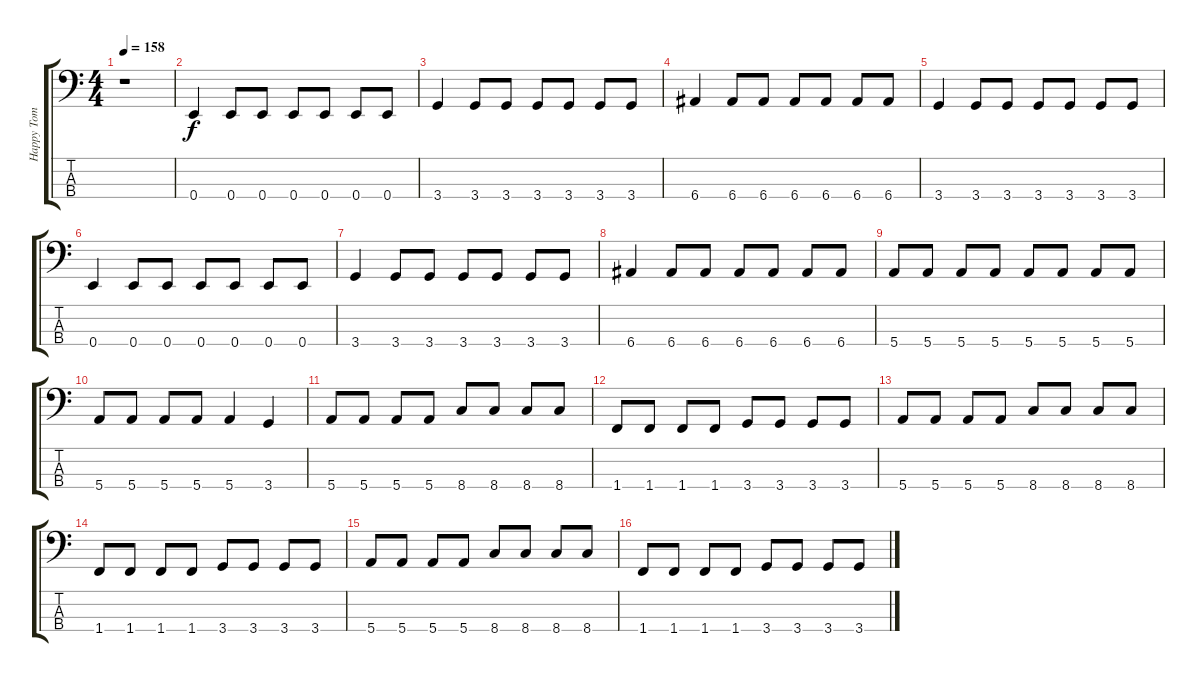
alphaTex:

\track ("Happy Tom" "Happy Tom") {instrument electricbasspick}
\staff {score tabs}
\tuning (G2 D2 A1 E1) {hide}
\ts (4 4)
\tempo 158
\clef f4
\ks c
r.1{dy f instrument electricbasspick} |
0.4.4 0.4.8 0.4.8 0.4.8 0.4.8 0.4.8 0.4.8 |
3.4.4 3.4.8 3.4.8 3.4.8 3.4.8 3.4.8 3.4.8 |
6.4.4 6.4.8 6.4.8 6.4.8 6.4.8 6.4.8 6.4.8 |
3.4.4 3.4.8 3.4.8 3.4.8 3.4.8 3.4.8 3.4.8 |
0.4.4 0.4.8 0.4.8 0.4.8 0.4.8 0.4.8 0.4.8 |
3.4.4 3.4.8 3.4.8 3.4.8 3.4.8 3.4.8 3.4.8 |
6.4.4 6.4.8 6.4.8 6.4.8 6.4.8 6.4.8 6.4.8 |
5.4.8 5.4.8 5.4.8 5.4.8 5.4.8 5.4.8 5.4.8 5.4.8 |
5.4.8 5.4.8 5.4.8 5.4.8 5.4.4 3.4.4 |
5.4.8 5.4.8 5.4.8 5.4.8 8.4.8 8.4.8 8.4.8 8.4.8 |
1.4.8 1.4.8 1.4.8 1.4.8 3.4.8 3.4.8 3.4.8 3.4.8 |
5.4.8 5.4.8 5.4.8 5.4.8 8.4.8 8.4.8 8.4.8 8.4.8 |
1.4.8 1.4.8 1.4.8 1.4.8 3.4.8 3.4.8 3.4.8 3.4.8 |
5.4.8 5.4.8 5.4.8 5.4.8 8.4.8 8.4.8 8.4.8 8.4.8 |
1.4.8 1.4.8 1.4.8 1.4.8 3.4.8 3.4.8 3.4.8 3.4.8
